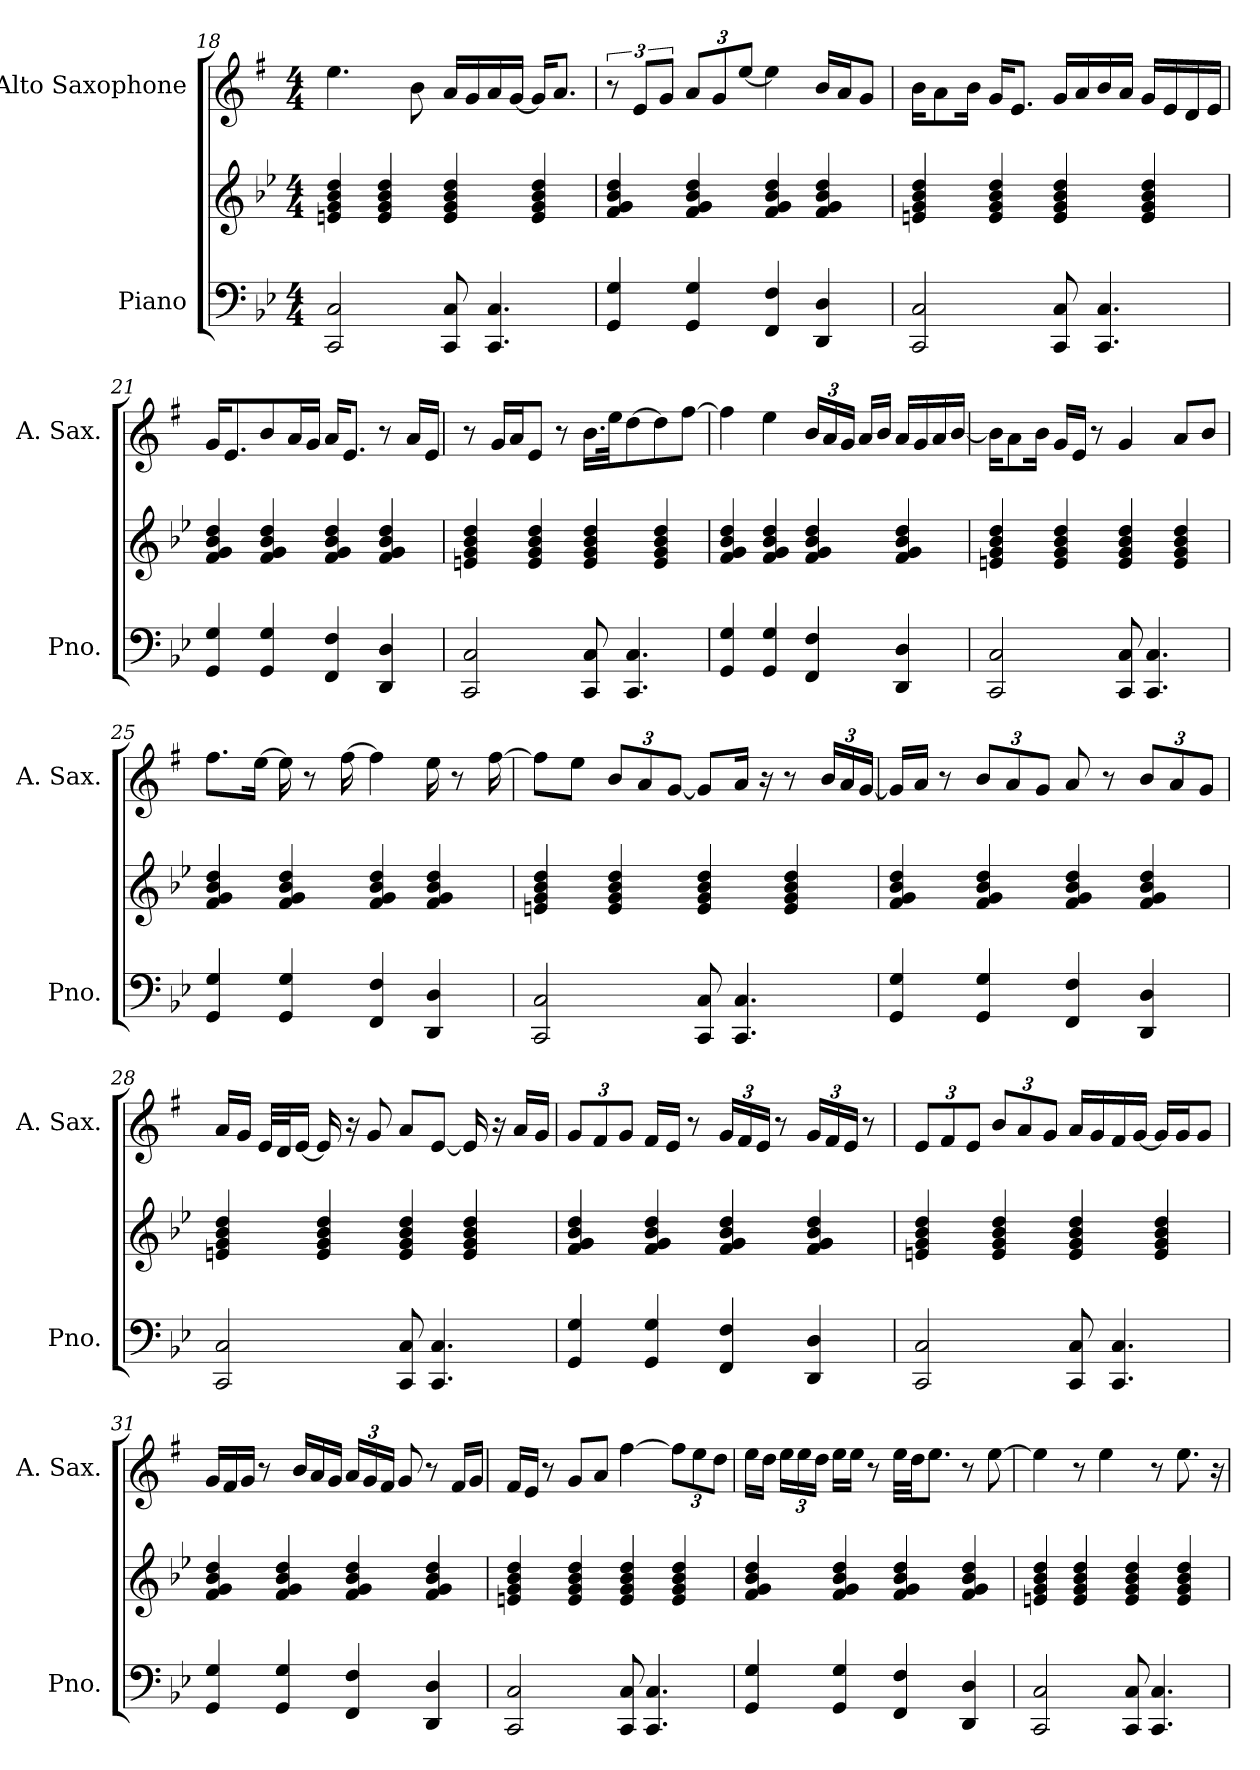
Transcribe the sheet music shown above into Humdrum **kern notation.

**kern	**kern	**kern
*part2	*part2	*part1
*staff3	*staff2	*staff1
*I"Piano	*	*I"Alto Saxophone
*I'Pno.	*	*I'A. Sax.
*clefF4	*clefG2	*clefG2
*	*	*ITrd5c9
*k[b-e-]	*k[b-e-]	*k[b-e-]
*B-:	*B-:	*B-:
*M4/4	*M4/4	*M4/4
=18	=18	=18
2CC/ 2C/	4en/ 4g/ 4b-/ 4dd/	4.g\
.	4e/ 4g/ 4b-/ 4dd/	.
.	.	8d\
8CC/ 8C/	4e/ 4g/ 4b-/ 4dd/	16c/LL
.	.	16B-/
4.CC/ 4.C/	.	16c/
.	.	[16B-/JJ
.	4e/ 4g/ 4b-/ 4dd/	16B-/KL]
.	.	8.c/J
=19	=19	=19
4GG/ 4G/	4f/ 4g/ 4b-/ 4dd/	12r
.	.	12G/L
.	.	12B-/J
*	*	*Xbrackettup
4GG/ 4G/	4f/ 4g/ 4b-/ 4dd/	12c/L
.	.	12B-/
.	.	[12g/J
4FF/ 4F/	4f/ 4g/ 4b-/ 4dd/	4g\]
4DD/ 4D/	4f/ 4g/ 4b-/ 4dd/	16d/LL
.	.	16c/J
.	.	8B-/J
!!LO:LB:g=z
=20	=20	=20
2CC/ 2C/	4en/ 4g/ 4b-/ 4dd/	16d\KL
.	.	8c\
.	.	16d\Jk
.	4e/ 4g/ 4b-/ 4dd/	16B-/KL
.	.	8.G/J
8CC/ 8C/	4e/ 4g/ 4b-/ 4dd/	16B-/LL
.	.	16c/
4.CC/ 4.C/	.	16d/
.	.	16c/JJ
.	4e/ 4g/ 4b-/ 4dd/	16B-/LL
.	.	16G/
.	.	16F/
.	.	16G/JJ
=21	=21	=21
4GG/ 4G/	4f/ 4g/ 4b-/ 4dd/	16B-/KL
.	.	8.G/
4GG/ 4G/	4f/ 4g/ 4b-/ 4dd/	8d/
.	.	16c/L
.	.	16B-/JJ
4FF/ 4F/	4f/ 4g/ 4b-/ 4dd/	16c/KL
.	.	8.G/J
4DD/ 4D/	4f/ 4g/ 4b-/ 4dd/	8r
.	.	16c/LL
.	.	16G/JJ
=22	=22	=22
2CC/ 2C/	4en/ 4g/ 4b-/ 4dd/	8r
.	.	16B-/LL
.	.	16c/J
.	4e/ 4g/ 4b-/ 4dd/	8G/J
.	.	8r
8CC/ 8C/	4e/ 4g/ 4b-/ 4dd/	16.d\LL
.	.	32g\JK
4.CC/ 4.C/	.	[8f\
.	4e/ 4g/ 4b-/ 4dd/	8f\]
.	.	[8a\J
!!LO:LB:g=z
=23	=23	=23
4GG/ 4G/	4f/ 4g/ 4b-/ 4dd/	4a\]
4GG/ 4G/	4f/ 4g/ 4b-/ 4dd/	4g\
4FF/ 4F/	4f/ 4g/ 4b-/ 4dd/	24d/LL
.	.	24c/
.	.	24B-/JJ
.	.	16c/LL
.	.	16d/JJ
4DD/ 4D/	4f/ 4g/ 4b-/ 4dd/	16c/LL
.	.	16B-/
.	.	16c/
.	.	[16d/JJ
=24	=24	=24
2CC/ 2C/	4en/ 4g/ 4b-/ 4dd/	16d\KL]
.	.	8c\
.	.	16d\Jk
.	4e/ 4g/ 4b-/ 4dd/	16B-/LL
.	.	16G/JJ
.	.	8r
8CC/ 8C/	4e/ 4g/ 4b-/ 4dd/	4B-/
4.CC/ 4.C/	.	.
.	4e/ 4g/ 4b-/ 4dd/	8c/L
.	.	8d/J
=25	=25	=25
4GG/ 4G/	4f/ 4g/ 4b-/ 4dd/	8.a\L
.	.	[16g\Jk
4GG/ 4G/	4f/ 4g/ 4b-/ 4dd/	16g\]
.	.	8r
.	.	[16a\
4FF/ 4F/	4f/ 4g/ 4b-/ 4dd/	4a\]
4DD/ 4D/	4f/ 4g/ 4b-/ 4dd/	16g\
.	.	8r
.	.	[16a\
!!LO:PB:g=z
=26	=26	=26
2CC/ 2C/	4en/ 4g/ 4b-/ 4dd/	8a\L]
.	.	8g\J
.	4e/ 4g/ 4b-/ 4dd/	12d/L
.	.	12c/
.	.	[12B-/J
8CC/ 8C/	4e/ 4g/ 4b-/ 4dd/	8B-/L]
4.CC/ 4.C/	.	16c/Jk
.	.	16r
.	4e/ 4g/ 4b-/ 4dd/	8r
.	.	24d/LL
.	.	24c/
.	.	[24B-/JJ
=27	=27	=27
4GG/ 4G/	4f/ 4g/ 4b-/ 4dd/	16B-/LL]
.	.	16c/JJ
.	.	8r
4GG/ 4G/	4f/ 4g/ 4b-/ 4dd/	12d/L
.	.	12c/
.	.	12B-/J
4FF/ 4F/	4f/ 4g/ 4b-/ 4dd/	8c/
.	.	8r
4DD/ 4D/	4f/ 4g/ 4b-/ 4dd/	12d/L
.	.	12c/
.	.	12B-/J
=28	=28	=28
2CC/ 2C/	4en/ 4g/ 4b-/ 4dd/	16c/LL
.	.	16B-/JJ
.	.	32G/LLL
.	.	32F/J
.	.	[16G/JJ
.	4e/ 4g/ 4b-/ 4dd/	16G/]
.	.	16r
.	.	8B-/
8CC/ 8C/	4e/ 4g/ 4b-/ 4dd/	8c/L
4.CC/ 4.C/	.	[8G/J
.	4e/ 4g/ 4b-/ 4dd/	16G/]
.	.	16r
.	.	16c/LL
.	.	16B-/JJ
!!LO:LB:g=z
=29	=29	=29
4GG/ 4G/	4f/ 4g/ 4b-/ 4dd/	12B-/L
.	.	12A/
.	.	12B-/J
4GG/ 4G/	4f/ 4g/ 4b-/ 4dd/	16A/LL
.	.	16G/JJ
.	.	8r
4FF/ 4F/	4f/ 4g/ 4b-/ 4dd/	24B-/LL
.	.	24A/
.	.	24G/JJ
.	.	8r
4DD/ 4D/	4f/ 4g/ 4b-/ 4dd/	24B-/LL
.	.	24A/
.	.	24G/JJ
.	.	8r
=30	=30	=30
2CC/ 2C/	4en/ 4g/ 4b-/ 4dd/	12G/L
.	.	12A/
.	.	12G/J
.	4e/ 4g/ 4b-/ 4dd/	12d/L
.	.	12c/
.	.	12B-/J
8CC/ 8C/	4e/ 4g/ 4b-/ 4dd/	16c/LL
.	.	16B-/
4.CC/ 4.C/	.	16A/
.	.	[16B-/JJ
.	4e/ 4g/ 4b-/ 4dd/	16B-/LL]
.	.	16B-/J
.	.	8B-/J
!!LO:LB:g=z
=31	=31	=31
4GG/ 4G/	4f/ 4g/ 4b-/ 4dd/	16B-/LL
.	.	16A/
.	.	16B-/JJ
.	.	8r
4GG/ 4G/	4f/ 4g/ 4b-/ 4dd/	.
.	.	16d/LL
.	.	16c/
.	.	16B-/JJ
4FF/ 4F/	4f/ 4g/ 4b-/ 4dd/	24c/LL
.	.	24B-/
.	.	24A/JJ
.	.	8B-/
4DD/ 4D/	4f/ 4g/ 4b-/ 4dd/	8r
.	.	16A/LL
.	.	16B-/JJ
=32	=32	=32
2CC/ 2C/	4en/ 4g/ 4b-/ 4dd/	16A/LL
.	.	16G/JJ
.	.	8r
.	4e/ 4g/ 4b-/ 4dd/	8B-/L
.	.	8c/J
8CC/ 8C/	4e/ 4g/ 4b-/ 4dd/	[4a\
4.CC/ 4.C/	.	.
.	4e/ 4g/ 4b-/ 4dd/	12a\L]
.	.	12g\
.	.	12f\J
=33	=33	=33
4GG/ 4G/	4f/ 4g/ 4b-/ 4dd/	16g\LL
.	.	16f\JJ
.	.	24g\LL
.	.	24g\
.	.	24f\JJ
4GG/ 4G/	4f/ 4g/ 4b-/ 4dd/	16g\LL
.	.	16g\JJ
.	.	8r
4FF/ 4F/	4f/ 4g/ 4b-/ 4dd/	32g\LLL
.	.	32f\JJ
.	.	8.g\J
4DD/ 4D/	4f/ 4g/ 4b-/ 4dd/	8r
.	.	[8g\
!!LO:LB:g=z
=34	=34	=34
2CC/ 2C/	4en/ 4g/ 4b-/ 4dd/	4g\]
.	4e/ 4g/ 4b-/ 4dd/	8r
.	.	4g\
8CC/ 8C/	4e/ 4g/ 4b-/ 4dd/	.
4.CC/ 4.C/	.	8r
.	4e/ 4g/ 4b-/ 4dd/	8.g\
.	.	16r
=	=	=
*-	*-	*-
